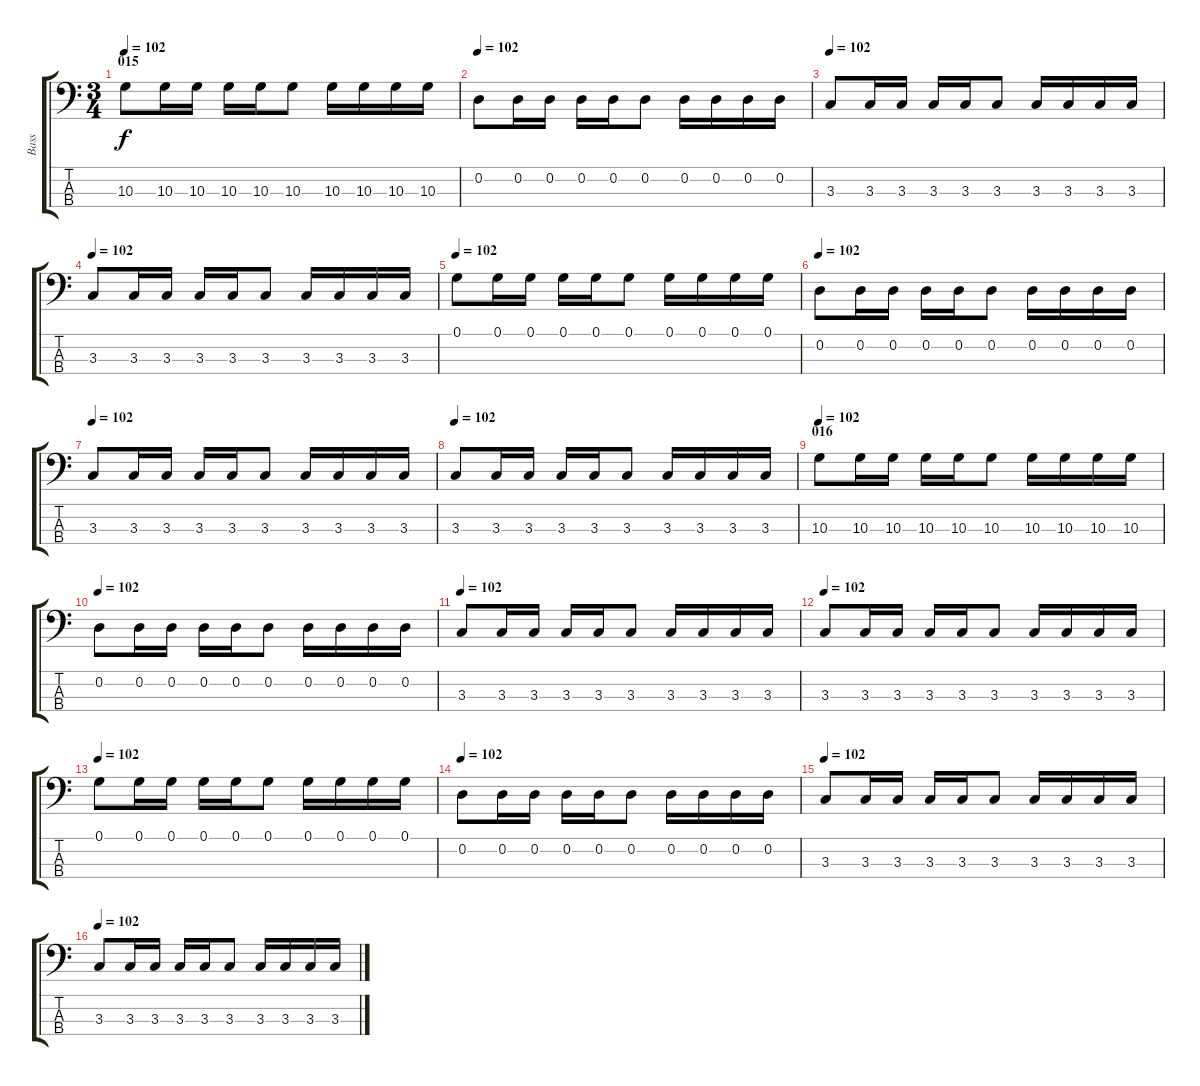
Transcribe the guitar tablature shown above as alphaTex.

\track ("Bass" "Bass") {instrument electricbassfinger}
\staff {score tabs}
\tuning (G2 D2 A1 E1) {hide}
\ts (3 4)
\section ("" "015")
\tempo 102
\clef f4
\ks c
10.3.8{dy f} 10.3.16 10.3.16 10.3.16 10.3.16 10.3.8 10.3.16 10.3.16 10.3.16 10.3.16 |
\tempo 102
0.2.8 0.2.16 0.2.16 0.2.16 0.2.16 0.2.8 0.2.16 0.2.16 0.2.16 0.2.16 |
\tempo 102
3.3.8 3.3.16 3.3.16 3.3.16 3.3.16 3.3.8 3.3.16 3.3.16 3.3.16 3.3.16 |
\tempo 102
3.3.8 3.3.16 3.3.16 3.3.16 3.3.16 3.3.8 3.3.16 3.3.16 3.3.16 3.3.16 |
\tempo 102
0.1.8 0.1.16 0.1.16 0.1.16 0.1.16 0.1.8 0.1.16 0.1.16 0.1.16 0.1.16 |
\tempo 102
0.2.8 0.2.16 0.2.16 0.2.16 0.2.16 0.2.8 0.2.16 0.2.16 0.2.16 0.2.16 |
\tempo 102
3.3.8 3.3.16 3.3.16 3.3.16 3.3.16 3.3.8 3.3.16 3.3.16 3.3.16 3.3.16 |
\tempo 102
3.3.8 3.3.16 3.3.16 3.3.16 3.3.16 3.3.8 3.3.16 3.3.16 3.3.16 3.3.16 |
\section ("" "016")
\tempo 102
10.3.8 10.3.16 10.3.16 10.3.16 10.3.16 10.3.8 10.3.16 10.3.16 10.3.16 10.3.16 |
\tempo 102
0.2.8 0.2.16 0.2.16 0.2.16 0.2.16 0.2.8 0.2.16 0.2.16 0.2.16 0.2.16 |
\tempo 102
3.3.8 3.3.16 3.3.16 3.3.16 3.3.16 3.3.8 3.3.16 3.3.16 3.3.16 3.3.16 |
\tempo 102
3.3.8 3.3.16 3.3.16 3.3.16 3.3.16 3.3.8 3.3.16 3.3.16 3.3.16 3.3.16 |
\tempo 102
0.1.8 0.1.16 0.1.16 0.1.16 0.1.16 0.1.8 0.1.16 0.1.16 0.1.16 0.1.16 |
\tempo 102
0.2.8 0.2.16 0.2.16 0.2.16 0.2.16 0.2.8 0.2.16 0.2.16 0.2.16 0.2.16 |
\tempo 102
3.3.8 3.3.16 3.3.16 3.3.16 3.3.16 3.3.8 3.3.16 3.3.16 3.3.16 3.3.16 |
\tempo 102
3.3.8 3.3.16 3.3.16 3.3.16 3.3.16 3.3.8 3.3.16 3.3.16 3.3.16 3.3.16
